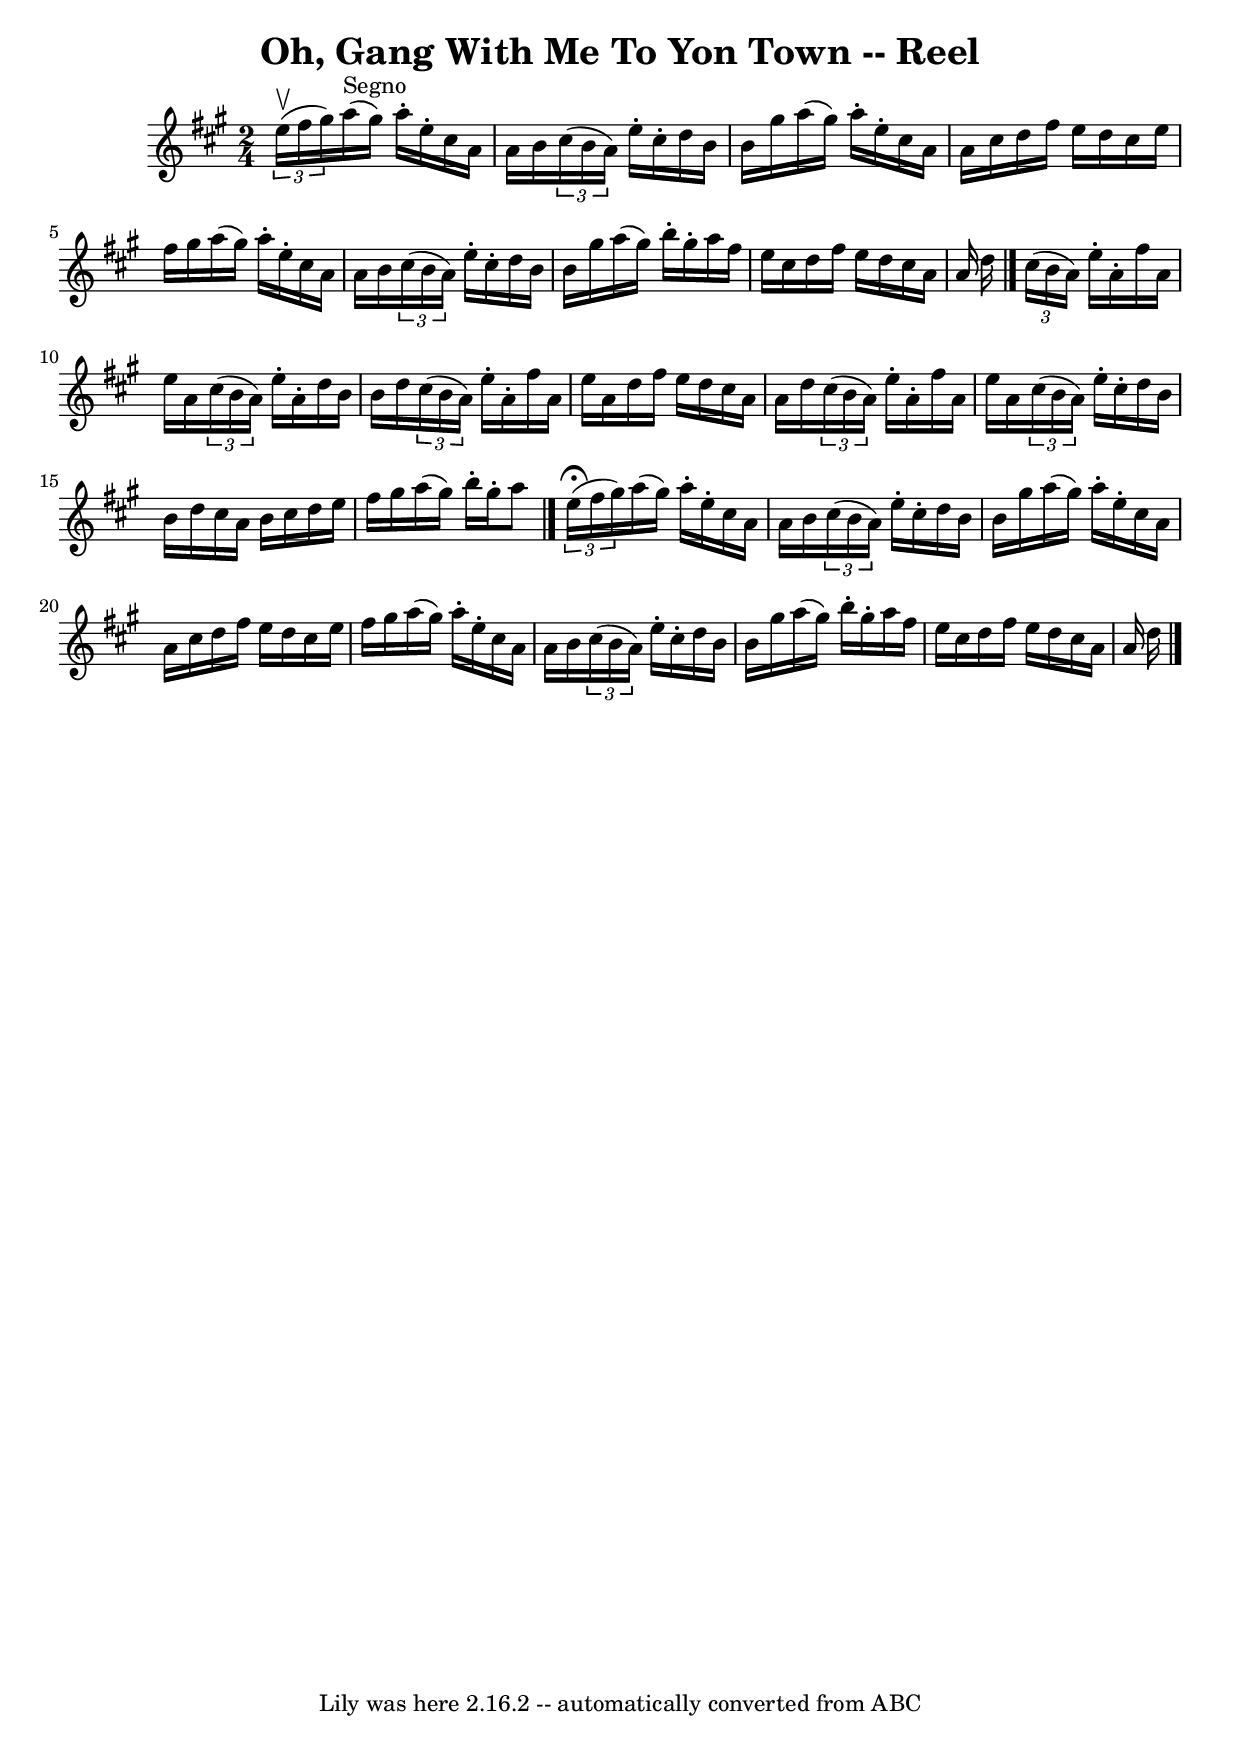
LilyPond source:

\version "2.16.2"
\include "Mammoth.ily"
\header {
  %% book = "Ryan's Mammoth Collection"
  crossRefNumber = "1"
  footnotes = ""
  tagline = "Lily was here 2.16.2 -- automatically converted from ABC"
  title = "Oh, Gang With Me To Yon Town -- Reel"

}
voicedefault =  {


  \time 2/4 
  \key a \major
  \times 2/3 { e''16^\upbow(fis''16 gis''16  
	       -) 
	     }   |
  a''16^"Segno"(gis''16) a''16 -. e''16 -. cis''16 
  a'16 a'16 b'16  |
  \times 2/3 { cis''16 (b'16 a'16) 

	     } e''16 -. cis''16 -. d''16 b'16 b'16 gis''16  |
  a''16 
  (gis''16) a''16 -. e''16 -. cis''16 a'16 a'16 cis''16  
  |
  d''16 fis''16 e''16 d''16 cis''16 e''16 fis''16    
  gis''16  |
  a''16 (gis''16) a''16 -. e''16 -. cis''16    
  a'16 a'16 b'16  |
  \times 2/3 { cis''16 (b'16 a'16) 
	     }  
  e''16 -. cis''16 -. d''16 b'16 b'16 gis''16  |
  a''16 (
  gis''16) b''16 -. gis''16 -. a''16 fis''16 e''16 cis''16  
  |
  d''16 fis''16 e''16 d''16 cis''16 a'16 a'16    
  d''16  \bar "|."     \times 2/3 { cis''16 (b'16 a'16) 
				  } e''16 -.   
  a'16 -. fis''16 a'16 e''16 a'16  |
  \times 2/3 { cis''16 (
	       b'16 a'16) 
	     } e''16 -. a'16 -. d''16 b'16 b'16 d''16  
  |
  \times 2/3 { cis''16 (b'16 a'16) 
	     } e''16 -. a'16 -.   
  fis''16 a'16 e''16 a'16  |
  d''16 fis''16 e''16 d''16 
  cis''16 a'16 a'16 d''16  |
  \times 2/3 { cis''16 (
	       b'16 a'16) 
	     } e''16 -. a'16 -. fis''16 a'16 e''16 a'16  
  |
  \times 2/3 { cis''16 (b'16 a'16) 
	     } e''16 -. cis''16 
  -. d''16 b'16 b'16 d''16  |
  cis''16 a'16 b'16    
  cis''16 d''16 e''16 fis''16 gis''16  |
  a''16 (gis''16  
  -) b''16 -. gis''16 -. a''8    \bar "|."     \times 2/3 { e''16 
							    ^\fermata(fis''16 gis''16) 
							  } |
  a''16 (gis''16) a''16 
  -. e''16 -. cis''16 a'16 a'16 b'16  |
  \times 2/3 {   
    cis''16 (b'16 a'16) 
  } e''16 -. cis''16 -. d''16 b'16 b'16  
  gis''16  |
  a''16 (gis''16) a''16 -. e''16 -. cis''16    
  a'16 a'16 cis''16  |
  d''16 fis''16 e''16 d''16    
  cis''16 e''16 fis''16 gis''16  |
  a''16 (gis''16)   
  a''16 -. e''16 -. cis''16 a'16 a'16 b'16  |
  \times 2/3 {  
    cis''16 (b'16 a'16) 
  } e''16 -. cis''16 -. d''16 b'16 b'16 
  gis''16  |
  a''16 (gis''16) b''16 -. gis''16 -. a''16    
  fis''16 e''16 cis''16  |
  d''16 fis''16 e''16 d''16    
  cis''16 a'16 a'16 d''16    \bar "|."   

}

\score{
  <<

    \context Staff="default"
    {
      \voicedefault 
      
    }

  >>
  \layout {
    
  }
  \midi {
  }

}
